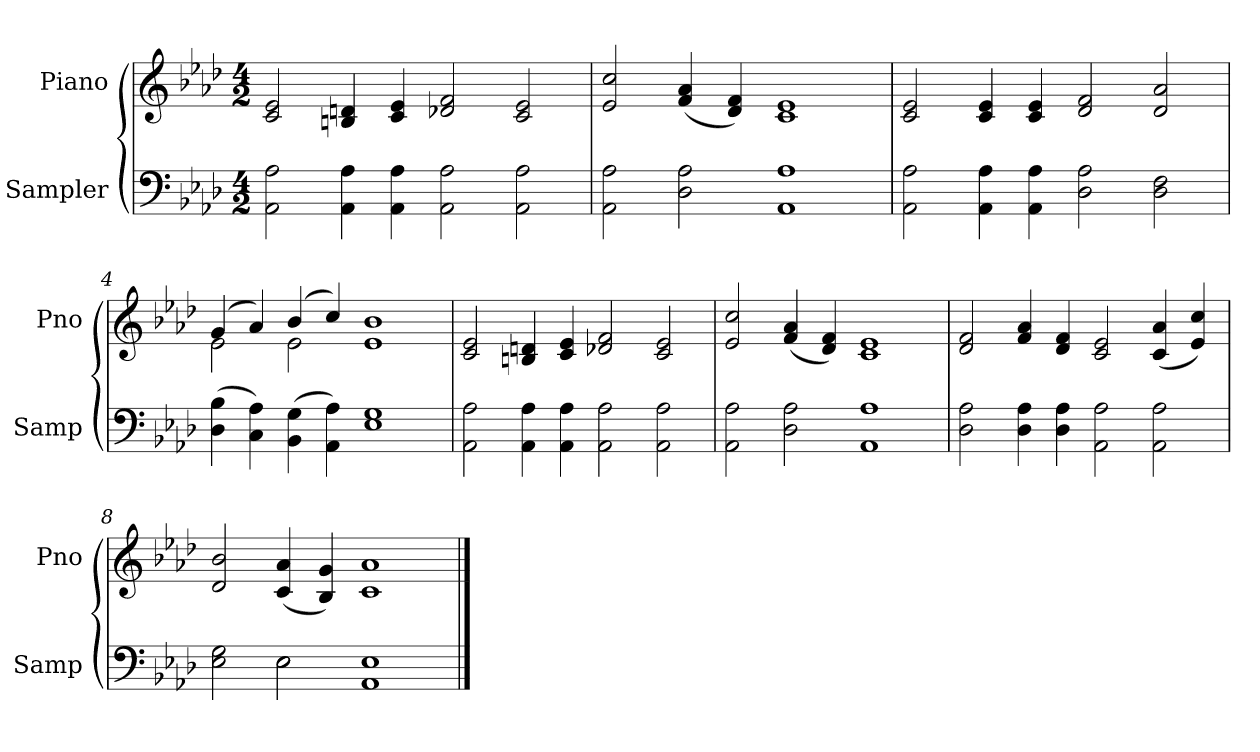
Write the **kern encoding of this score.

**kern	**kern
*part2	*part1
*staff2	*staff1
*I"Sampler	*I"Piano
*I'Samp	*I'Pno
*clefF4	*clefG2
*k[b-e-a-d-]	*k[b-e-a-d-]
*A-:	*A-:
*M4/2	*M4/2
=1	=1
2AA- 2A-	2c 2e-
4AA- 4A-	4Bn 4dn
4AA- 4A-	4c 4e-
2AA- 2A-	2d-X 2f
2AA- 2A-	2c 2e-
=2	=2
2AA- 2A-	2e- 2cc
2D- 2A-	(4f 4a-
.	4d- 4f)
1AA- 1A-	1c 1e-
=3	=3
2AA- 2A-	2c 2e-
4AA- 4A-	4c 4e-
4AA- 4A-	4c 4e-
2D- 2A-	2d- 2f
2D- 2F	2d- 2a-
=4	=4
*	*^
(4D- 4B-	(4g/	2e-
4C 4A-)	4a-/)	.
(4BB- 4G	(4b-/	2e-
4AA- 4A-)	4cc/)	.
1E- 1G	1e- 1b-	1ryy
*	*v	*v
=5	=5
2AA- 2A-	2c 2e-
4AA- 4A-	4Bn 4dn
4AA- 4A-	4c 4e-
2AA- 2A-	2d-X 2f
2AA- 2A-	2c 2e-
=6	=6
2AA- 2A-	2e- 2cc
2D- 2A-	(4f 4a-
.	4d- 4f)
1AA- 1A-	1c 1e-
=7	=7
2D- 2A-	2d- 2f
4D- 4A-	4f 4a-
4D- 4A-	4d- 4f
2AA- 2A-	2c 2e-
2AA- 2A-	(4c 4a-
.	4e- 4cc)
=8	=8
*^	*
2E- 2G	2ryy	2d- 2b-
2E-\	2E-	(4c 4a-
.	.	4B- 4g)
1AA- 1E-	1ryy	1c 1a-
*v	*v	*
==	==
*-	*-
